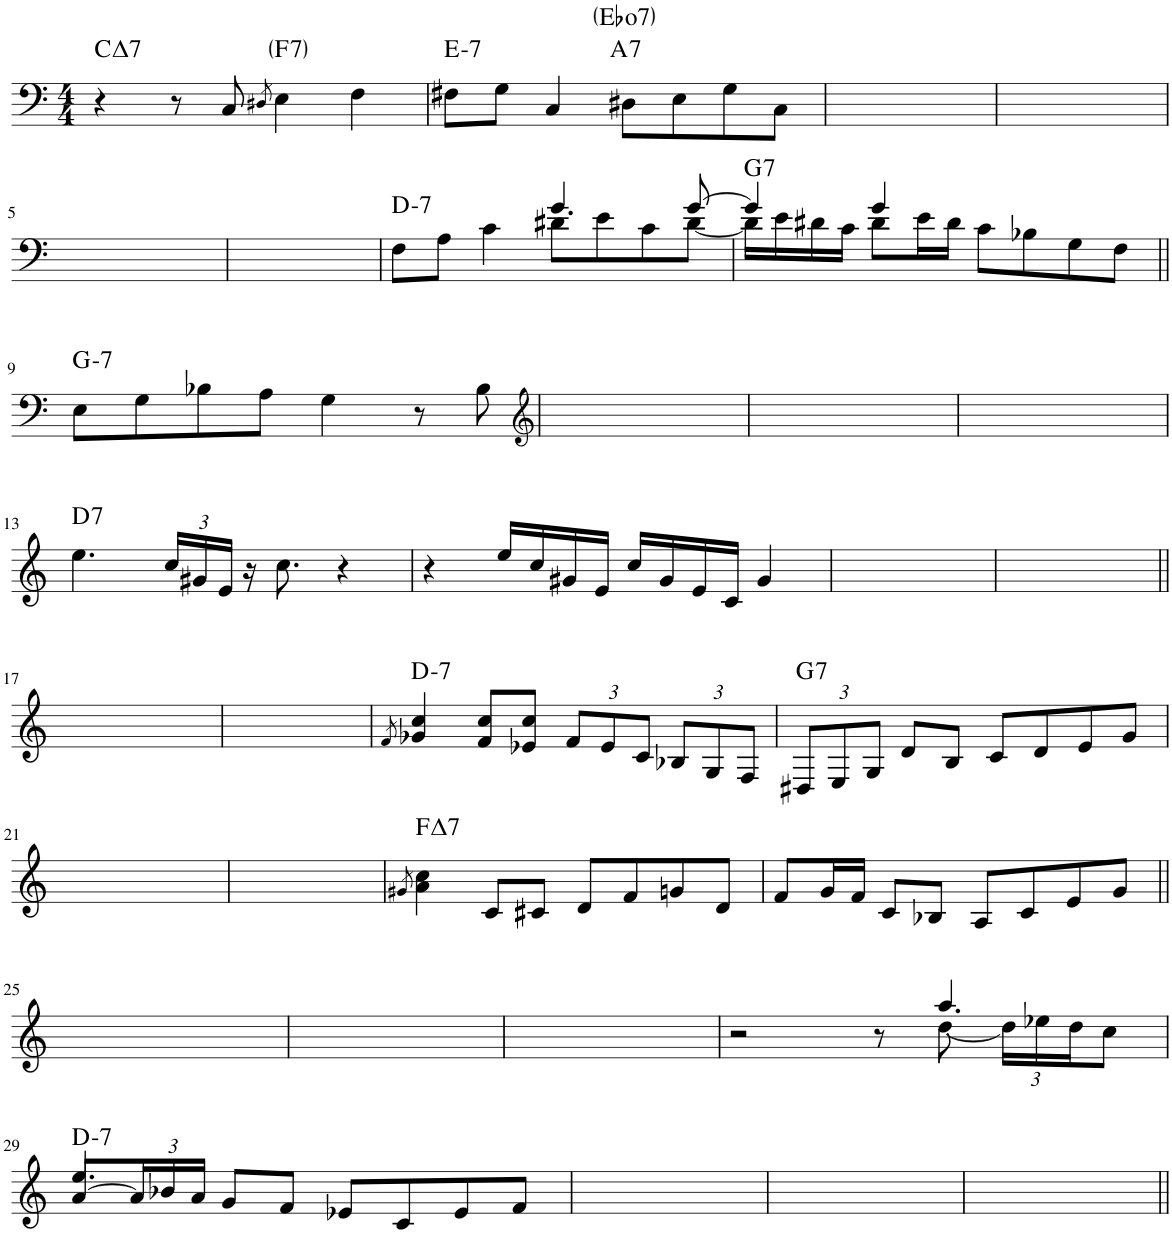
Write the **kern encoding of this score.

**kern	**harte
*part1	*part1
*staff1	*
*I"Piano	*
*I'Pno.	*
*clefF4	*
*k[]	*
*M4/4	*
=1	=1
!	!LO:H:kt=7
4r	C:maj7
8r	.
8C/	.
8qD#X/	.
!	!LO:H:kt=7
4E\	F:7
4F\	.
=2	=2
!	!LO:H:kt=7
8F#X\L	E:min7
8G\J	.
4C/	.
!	!LO:H:n=1:kt=7
!	!LO:H:n=2:kt=7
8D#X\L	A:7 Eb:dim7
8E\	.
8G\	.
8C\J	.
=3	=3
1ryy	.
=4	=4
1ryy	.
!!LO:LB:g=z
=5	=5
1ryy	.
=6	=6
1ryy	.
=7	=7
*^	*
!	!	!LO:H:kt=7
8F\L	2ryy	D:min7
8A\J	.	.
4c\	.	.
8d#X\L	4.g/	.
8e\	.	.
8c\	.	.
[8d#\J	[8g/	.
=8	=8	=8
!	!	!LO:H:kt=7
16d#\LL]	4g/]	G:7
16e\	.	.
16d#X\	.	.
16c\JJ	.	.
8d#\L	4g/	.
16e\L	.	.
16d#\JJ	.	.
8c\L	2ryy	.
8B-X\	.	.
8G\	.	.
8F\J	.	.
*v	*v	*
!!LO:LB:g=z
=9||	=9||
!	!LO:H:kt=7
8E\L	G:min7
8G\	.
8B-X\	.
8A\J	.
4G\	.
8r	.
8B-\	.
=10	=10
*clefG2	*
1ryy	.
=11	=11
1ryy	.
=12	=12
1ryy	.
!!LO:LB:g=z
=13	=13
!	!LO:H:kt=7
4.ee\	D:7
*Xbrackettup	*
24cc/LL	.
24g#X/	.
24e/JJ	.
16r	.
8.cc\	.
4r	.
=14	=14
4r	.
16ee/LL	.
16cc/	.
16g#X/	.
16e/JJ	.
16cc/LL	.
16g#/	.
16e/	.
16c/JJ	.
4g#/	.
=15	=15
1ryy	.
=16	=16
1ryy	.
!!LO:LB:g=z
=17||	=17||
1ryy	.
=18	=18
1ryy	.
=19	=19
8qf/	.
!	!LO:H:kt=7
4g-X/ 4cc/	D:min7
8f/ 8cc/L	.
8e-X/ 8cc/J	.
12f/L	.
12e-/	.
12c/J	.
12B-X/L	.
12G/	.
12F/J	.
=20	=20
!	!LO:H:kt=7
12D#X/L	G:7
12E/	.
12G/J	.
8d/L	.
8B/J	.
8c/L	.
8d/	.
8e/	.
8g/J	.
!!LO:LB:g=z
=21	=21
1ryy	.
=22	=22
1ryy	.
=23	=23
8qg#X/	.
!	!LO:H:kt=7
4a\ 4cc\	F:maj7
8c/L	.
8c#X/J	.
8d/L	.
8f/	.
8gn/	.
8d/J	.
=24	=24
8f/L	.
16g/L	.
16f/JJ	.
8c/L	.
8B-X/J	.
8A/L	.
8c/	.
8e/	.
8g/J	.
!!LO:LB:g=z
=25||	=25||
1ryy	.
=26	=26
1ryy	.
=27	=27
1ryy	.
=28	=28
*^	*
2r	8ryy	.
*v	*v	*
8r	.
*^	*
[8dd\	4.aa/	.
24dd\LL]	.	.
24ee-X\	.	.
24dd\J	.	.
8cc\J	.	.
!!LO:LB:g=z	!!
=29	=29	=29
!	!	!LO:H:kt=7
[8a/L	4.ee/	D:min7
24a/L]	.	.
24b-X/	.	.
24a/JJ	.	.
8g/L	.	.
8f/J	2ryy	.
8e-X/L	.	.
8c/	.	.
8e-/	.	.
8f/J	8ryy	.
*v	*v	*
=30	=30
1ryy	.
=31	=31
1ryy	.
=32	=32
1ryy	.
=||	=||
*-	*-
